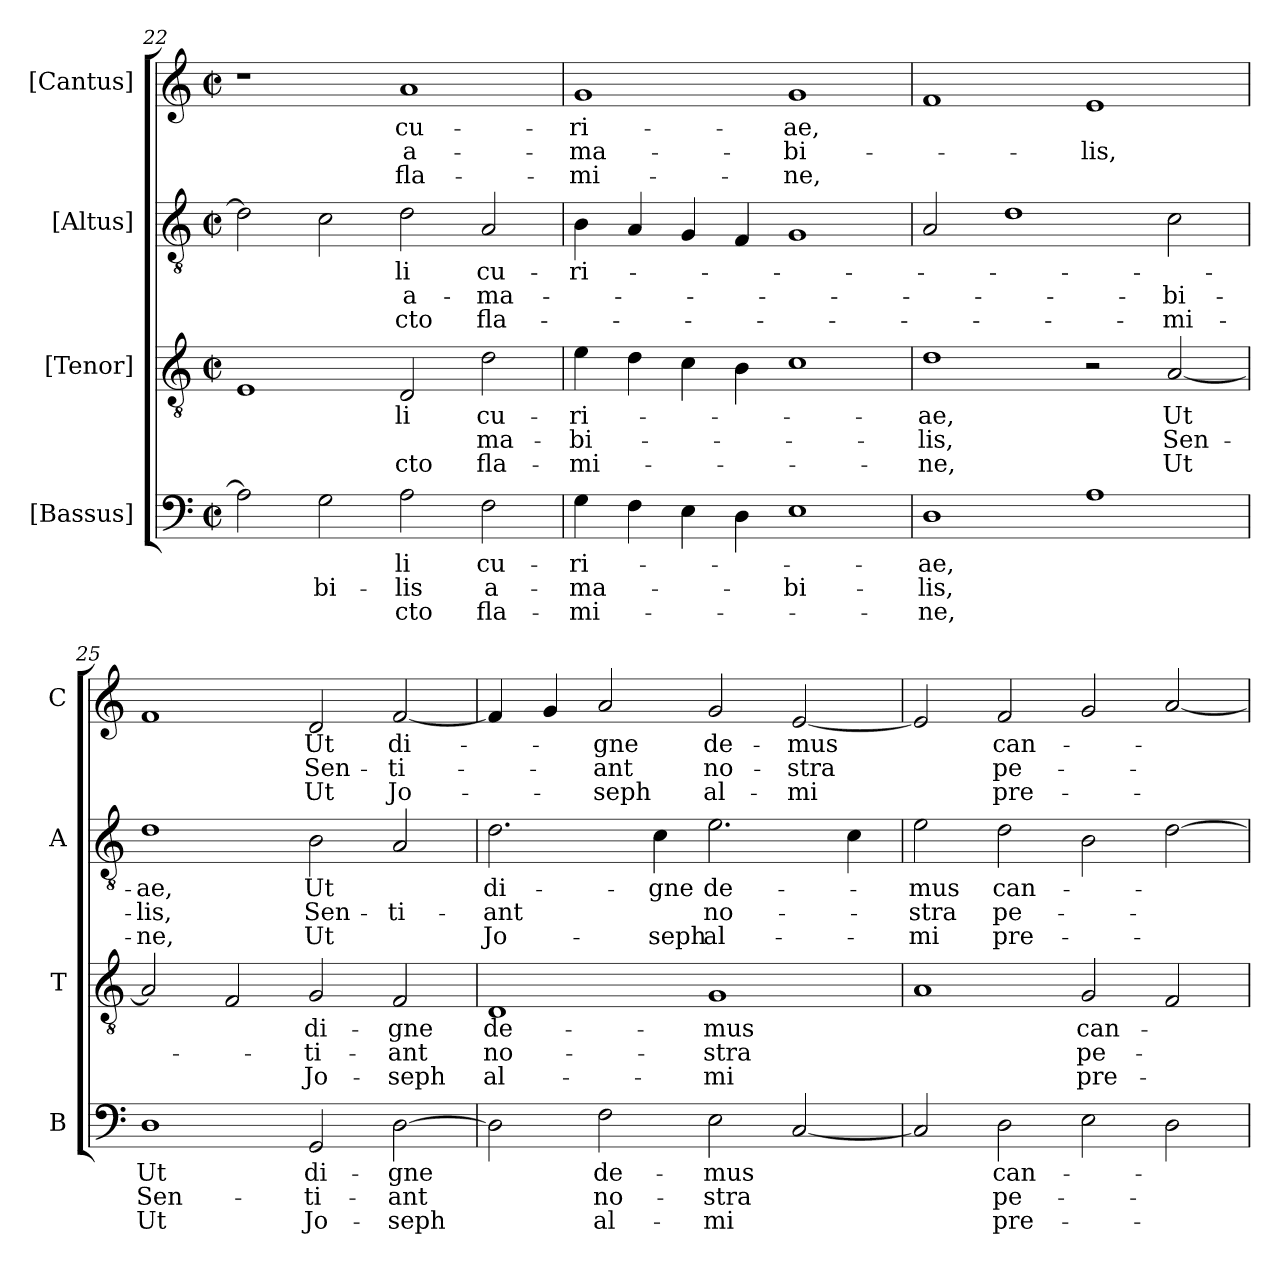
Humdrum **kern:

**kern	**text	**text	**text	**kern	**text	**text	**text	**kern	**text	**text	**text	**kern	**text	**text	**text
*part4	*part4	*part4	*part4	*part3	*part3	*part3	*part3	*part2	*part2	*part2	*part2	*part1	*part1	*part1	*part1
*staff4	*staff4	*staff4	*staff4	*staff3	*staff3	*staff3	*staff3	*staff2	*staff2	*staff2	*staff2	*staff1	*staff1	*staff1	*staff1
*I"[Bassus]	*	*	*	*I"[Tenor]	*	*	*	*I"[Altus]	*	*	*	*I"[Cantus]	*	*	*
*I'B	*	*	*	*I'T	*	*	*	*I'A	*	*	*	*I'C	*	*	*
*clefF4	*	*	*	*clefGv2	*	*	*	*clefGv2	*	*	*	*clefG2	*	*	*
*k[]	*	*	*	*k[]	*	*	*	*k[]	*	*	*	*k[]	*	*	*
*C:	*	*	*	*C:	*	*	*	*C:	*	*	*	*C:	*	*	*
*M2/2	*	*	*	*M2/2	*	*	*	*M2/2	*	*	*	*M2/2	*	*	*
*met(c|)	*	*	*	*met(c|)	*	*	*	*met(c|)	*	*	*	*met(c|)	*	*	*
=22	=22	=22	=22	=22	=22	=22	=22	=22	=22	=22	=22	=22	=22	=22	=22
2A\]	.	.	.	1E	.	.	.	2d\]	.	.	.	1r	.	.	.
!	!	!LO:LY:b	!	!	!	!	!	!	!	!	!	!	!	!	!
2G\	.	-bi-	.	.	.	.	.	2c\	.	.	.	.	.	.	.
!	!LO:LY:b	!LO:LY:b	!LO:LY:b	!	!LO:LY:b	!	!LO:LY:b	!	!LO:LY:b	!LO:LY:b	!LO:LY:b	!	!LO:LY:b	!LO:LY:b	!LO:LY:b
2A\	-li	-lis	-cto	2D/	-li	.	-cto	2d\	-li	a-	-cto	1a	cu-	a-	fla-
!	!LO:LY:b	!LO:LY:b	!LO:LY:b	!	!LO:LY:b	!LO:LY:b	!LO:LY:b	!	!LO:LY:b	!LO:LY:b	!LO:LY:b	!	!	!	!
2F\	cu-	a-	fla-	2d\	cu-	-ma-	fla-	2A/	cu-	-ma-	fla-	.	.	.	.
!!LO:LB:g=z
=23	=23	=23	=23	=23	=23	=23	=23	=23	=23	=23	=23	=23	=23	=23	=23
!	!LO:LY:b	!LO:LY:b	!LO:LY:b	!	!LO:LY:b	!LO:LY:b	!LO:LY:b	!	!LO:LY:b	!	!	!	!LO:LY:b	!LO:LY:b	!LO:LY:b
4G\	-ri-	-ma-	-mi-	4e\	-ri-	-bi-	-mi-	4B\	-ri-	.	.	1g	-ri-	-ma-	-mi-
4F\	.	.	.	4d\	.	.	.	4A/	.	.	.	.	.	.	.
4E\	.	.	.	4c\	.	.	.	4G/	.	.	.	.	.	.	.
4D\	.	.	.	4B\	.	.	.	4F/	.	.	.	.	.	.	.
!	!	!LO:LY:b	!	!	!	!	!	!	!	!	!	!	!LO:LY:b	!LO:LY:b	!LO:LY:b
1E	.	-bi-	.	1c	.	.	.	1G	.	.	.	1g	-ae,	-bi-	-ne,
=24	=24	=24	=24	=24	=24	=24	=24	=24	=24	=24	=24	=24	=24	=24	=24
!	!LO:LY:b	!LO:LY:b	!LO:LY:b	!	!LO:LY:b	!LO:LY:b	!LO:LY:b	!	!	!	!	!	!	!	!
1D	-ae,	-lis,	-ne,	1d	-ae,	-lis,	-ne,	2A/	.	.	.	1f	.	.	.
.	.	.	.	.	.	.	.	1d	.	.	.	.	.	.	.
!	!	!	!	!	!	!	!	!	!	!	!	!	!	!LO:LY:b	!
1A	.	.	.	2r	.	.	.	.	.	.	.	1e	.	-lis,	.
!	!	!	!	!	!LO:LY:b	!LO:LY:b	!LO:LY:b	!	!	!LO:LY:b	!LO:LY:b	!	!	!	!
.	.	.	.	[2A/	Ut	Sen-	Ut	2c\	.	-bi-	-mi-	.	.	.	.
=25	=25	=25	=25	=25	=25	=25	=25	=25	=25	=25	=25	=25	=25	=25	=25
!	!LO:LY:b	!LO:LY:b	!LO:LY:b	!	!	!	!	!	!LO:LY:b	!LO:LY:b	!LO:LY:b	!	!	!	!
1D	Ut	Sen-	Ut	2A/]	.	.	.	1d	-ae,	-lis,	-ne,	1f	.	.	.
.	.	.	.	2F/	.	.	.	.	.	.	.	.	.	.	.
!	!LO:LY:b	!LO:LY:b	!LO:LY:b	!	!LO:LY:b	!LO:LY:b	!LO:LY:b	!	!LO:LY:b	!LO:LY:b	!LO:LY:b	!	!LO:LY:b	!LO:LY:b	!LO:LY:b
2GG/	di-	-ti-	Jo-	2G/	di-	-ti-	Jo-	2B\	Ut	Sen-	Ut	2d/	Ut	Sen-	Ut
!	!LO:LY:b	!LO:LY:b	!LO:LY:b	!	!LO:LY:b	!LO:LY:b	!LO:LY:b	!	!	!LO:LY:b	!	!	!LO:LY:b	!LO:LY:b	!LO:LY:b
[2D\	-gne	-ant	-seph	2F/	-gne	-ant	-seph	2A/	.	-ti-	.	[2f/	di-	-ti-	Jo-
=26	=26	=26	=26	=26	=26	=26	=26	=26	=26	=26	=26	=26	=26	=26	=26
!	!	!	!	!	!LO:LY:b	!LO:LY:b	!LO:LY:b	!	!LO:LY:b	!LO:LY:b	!LO:LY:b	!	!	!	!
2D\]	.	.	.	1D	de-	no-	al-	2.d\	di-	-ant	Jo-	4f/]	.	.	.
.	.	.	.	.	.	.	.	.	.	.	.	4g/	.	.	.
!	!LO:LY:b	!LO:LY:b	!LO:LY:b	!	!	!	!	!	!	!	!	!	!LO:LY:b	!LO:LY:b	!LO:LY:b
2F\	de-	no-	al-	.	.	.	.	.	.	.	.	2a/	-gne	-ant	-seph
!	!	!	!	!	!	!	!	!	!LO:LY:b	!	!LO:LY:b	!	!	!	!
.	.	.	.	.	.	.	.	4c\	-gne	.	-seph	.	.	.	.
!	!LO:LY:b	!LO:LY:b	!LO:LY:b	!	!LO:LY:b	!LO:LY:b	!LO:LY:b	!	!LO:LY:b	!LO:LY:b	!LO:LY:b	!	!LO:LY:b	!LO:LY:b	!LO:LY:b
2E\	-mus	-stra	-mi	1G	-mus	-stra	-mi	2.e\	de-	no-	al-	2g/	de-	no-	al-
!	!	!	!	!	!	!	!	!	!	!	!	!	!LO:LY:b	!LO:LY:b	!LO:LY:b
[2C/	.	.	.	.	.	.	.	.	.	.	.	[2e/	-mus	-stra	-mi
.	.	.	.	.	.	.	.	4c\	.	.	.	.	.	.	.
=27	=27	=27	=27	=27	=27	=27	=27	=27	=27	=27	=27	=27	=27	=27	=27
!	!	!	!	!	!	!	!	!	!LO:LY:b	!LO:LY:b	!LO:LY:b	!	!	!	!
2C/]	.	.	.	1A	.	.	.	2e\	-mus	-stra	-mi	2e/]	.	.	.
!	!LO:LY:b	!LO:LY:b	!LO:LY:b	!	!	!	!	!	!LO:LY:b	!LO:LY:b	!LO:LY:b	!	!LO:LY:b	!LO:LY:b	!LO:LY:b
2D\	can-	pe-	pre-	.	.	.	.	2d\	can-	pe-	pre-	2f/	can-	pe-	pre-
!	!	!	!	!	!LO:LY:b	!LO:LY:b	!LO:LY:b	!	!	!	!	!	!	!	!
2E\	.	.	.	2G/	can-	pe-	pre-	2B\	.	.	.	2g/	.	.	.
2D\	.	.	.	2F/	.	.	.	[2d\	.	.	.	[2a/	.	.	.
=	=	=	=	=	=	=	=	=	=	=	=	=	=	=	=
*-	*-	*-	*-	*-	*-	*-	*-	*-	*-	*-	*-	*-	*-	*-	*-
